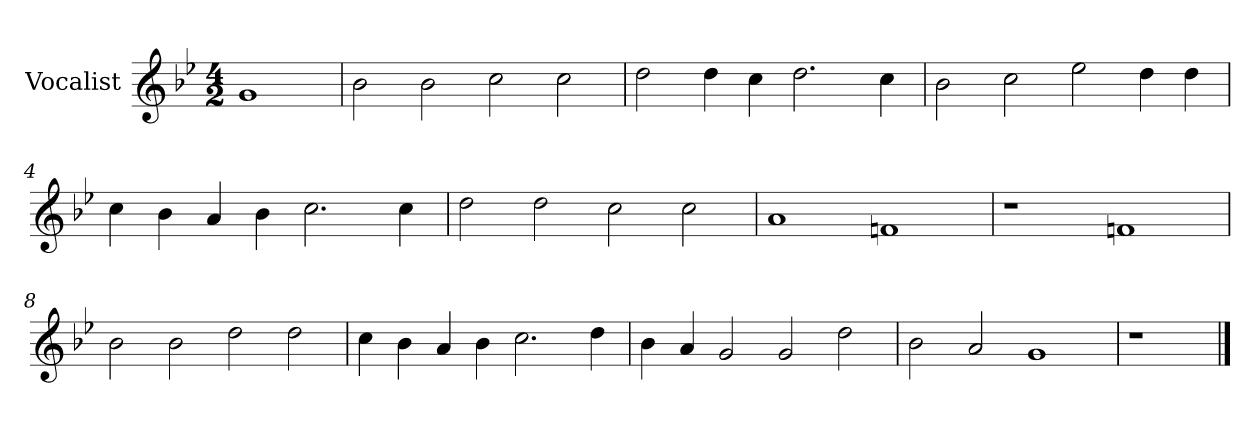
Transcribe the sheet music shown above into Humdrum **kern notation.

**kern
*part1
*staff1
*I"Vocalist
*k[b-e-]
*g:
*M4/2
=
1g
=1
2b-
2b-
2cc
2cc
=2
2dd
4dd
4cc
2.dd
4cc
=3
2b-
2cc
2ee-
4dd
4dd
=4
4cc
4b-
4a
4b-
2.cc
4cc
=5
2dd
2dd
2cc
2cc
=6
1a
1fn
=7
1r
1fn
=8
2b-
2b-
2dd
2dd
=9
4cc
4b-
4a
4b-
2.cc
4dd
=10
4b-
4a
2g
2g
2dd
=11
2b-
2a
1g
=12
1r
==
*-
